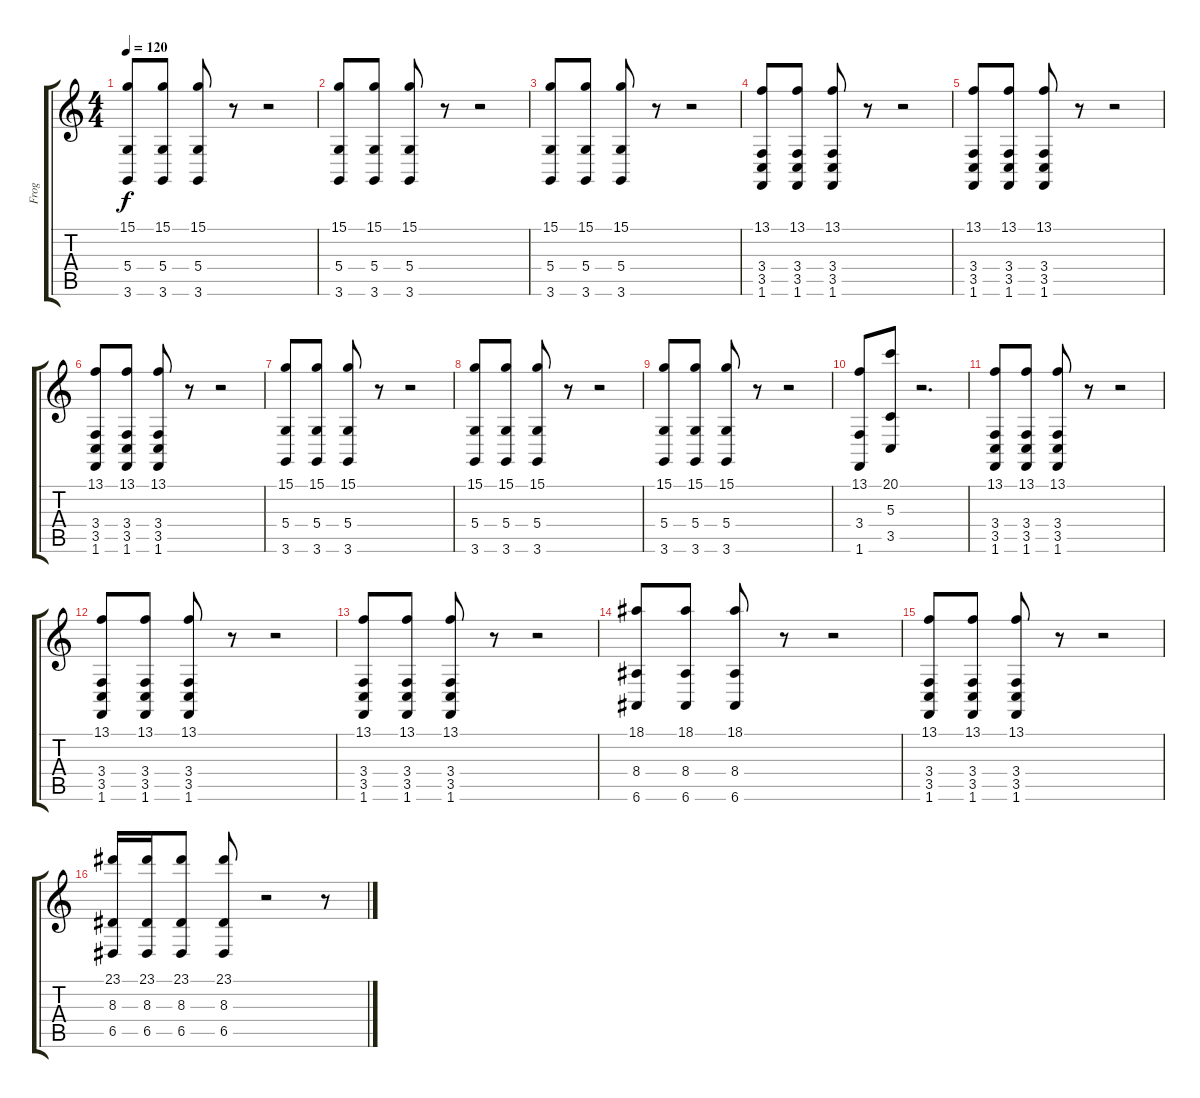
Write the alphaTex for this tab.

\track ("Frog" "Frog") {instrument stringensemble1}
\staff {score tabs}
\tuning (E4 B3 G3 D3 A2 E2) {hide}
\ts (4 4)
\tempo 120
\clef g2
\ks c
(15.1 5.4 3.6).8{dy f} (15.1 5.4 3.6).8 (15.1 5.4 3.6).8 r.8 r.2 |
(15.1 5.4 3.6).8 (15.1 5.4 3.6).8 (15.1 5.4 3.6).8 r.8 r.2 |
(15.1 5.4 3.6).8 (15.1 5.4 3.6).8 (15.1 5.4 3.6).8 r.8 r.2 |
(13.1 3.4 3.5 1.6).8 (13.1 3.4 3.5 1.6).8 (13.1 3.4 3.5 1.6).8 r.8 r.2 |
(13.1 3.4 3.5 1.6).8 (13.1 3.4 3.5 1.6).8 (13.1 3.4 3.5 1.6).8 r.8 r.2 |
(13.1 3.4 3.5 1.6).8 (13.1 3.4 3.5 1.6).8 (13.1 3.4 3.5 1.6).8 r.8 r.2 |
(15.1 5.4 3.6).8 (15.1 5.4 3.6).8 (15.1 5.4 3.6).8 r.8 r.2 |
(15.1 5.4 3.6).8 (15.1 5.4 3.6).8 (15.1 5.4 3.6).8 r.8 r.2 |
(15.1 5.4 3.6).8 (15.1 5.4 3.6).8 (15.1 5.4 3.6).8 r.8 r.2 |
(13.1 3.4 1.6).8 (20.1 5.3 3.5).8 r.2{d} |
(13.1 3.4 3.5 1.6).8 (13.1 3.4 3.5 1.6).8 (13.1 3.4 3.5 1.6).8 r.8 r.2 |
(13.1 3.4 3.5 1.6).8 (13.1 3.4 3.5 1.6).8 (13.1 3.4 3.5 1.6).8 r.8 r.2 |
(13.1 3.4 3.5 1.6).8 (13.1 3.4 3.5 1.6).8 (13.1 3.4 3.5 1.6).8 r.8 r.2 |
(18.1 8.4 6.6).8 (18.1 8.4 6.6).8 (18.1 8.4 6.6).8 r.8 r.2 |
(13.1 3.4 3.5 1.6).8 (13.1 3.4 3.5 1.6).8 (13.1 3.4 3.5 1.6).8 r.8 r.2 |
(23.1 8.3 6.5).16 (23.1 8.3 6.5).16 (23.1 8.3 6.5).8 (23.1 8.3 6.5).8 r.2 r.8
